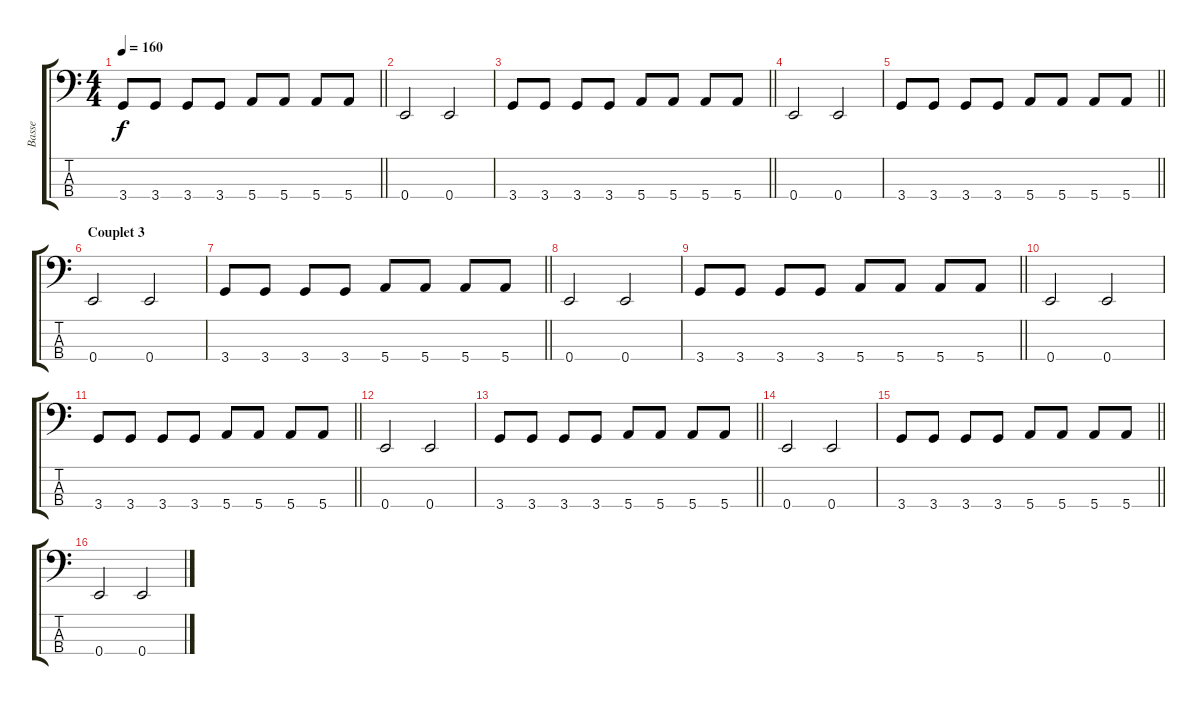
\track ("Basse" "Basse") {instrument electricbassfinger}
\staff {score tabs}
\tuning (G2 D2 A1 E1) {hide}
\ts (4 4)
\tempo 160
\clef f4
\barLineRight lightlight
\ks c
3.4.8{dy f} 3.4.8 3.4.8 3.4.8 5.4.8 5.4.8 5.4.8 5.4.8 |
0.4.2 0.4.2 |
\barLineRight lightlight
3.4.8 3.4.8 3.4.8 3.4.8 5.4.8 5.4.8 5.4.8 5.4.8 |
0.4.2 0.4.2 |
\barLineRight lightlight
3.4.8 3.4.8 3.4.8 3.4.8 5.4.8 5.4.8 5.4.8 5.4.8 |
\section ("" "Couplet 3")
0.4.2 0.4.2 |
\barLineRight lightlight
3.4.8 3.4.8 3.4.8 3.4.8 5.4.8 5.4.8 5.4.8 5.4.8 |
0.4.2 0.4.2 |
\barLineRight lightlight
3.4.8 3.4.8 3.4.8 3.4.8 5.4.8 5.4.8 5.4.8 5.4.8 |
0.4.2 0.4.2 |
\barLineRight lightlight
3.4.8 3.4.8 3.4.8 3.4.8 5.4.8 5.4.8 5.4.8 5.4.8 |
0.4.2 0.4.2 |
\barLineRight lightlight
3.4.8 3.4.8 3.4.8 3.4.8 5.4.8 5.4.8 5.4.8 5.4.8 |
0.4.2 0.4.2 |
\barLineRight lightlight
3.4.8 3.4.8 3.4.8 3.4.8 5.4.8 5.4.8 5.4.8 5.4.8 |
0.4.2 0.4.2
